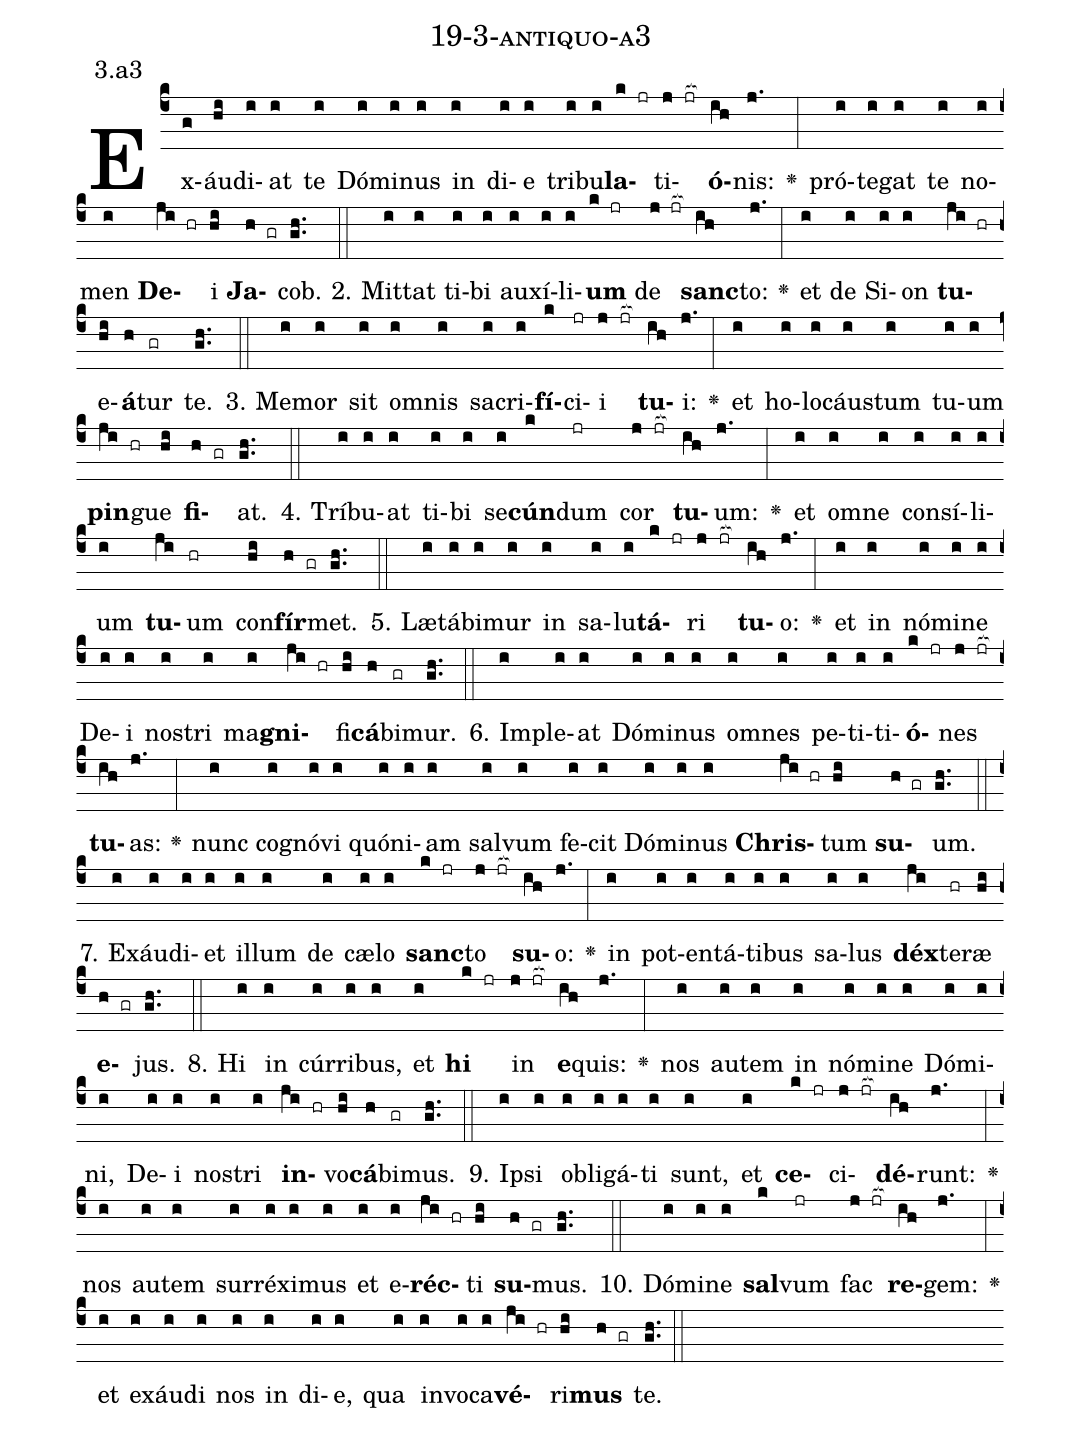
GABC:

name: 19-3-antiquo-a3;
annotation: 3.a3;
%%
(c4)Ex(g)áu(hi)di(i)at(i) te(i) Dó(i)mi(i)nus(i) in(i) di(i)e(i) tri(i)bu(i)<b>la</b>(k jr)ti(j jr[ocb:1{])<b>ó</b>(ih[ocb:0}])nis:(j.) <v>\greheightstar</v>(:) pró(i)te(i)gat(i) te(i) no(i)men(i) <b>De</b>(ji hr)i(hi) <b>Ja</b>(h gr)cob.(gh..) (::)
2. Mit(i)tat(i) ti(i)bi(i) au(i)xí(i)li(i)<b>um</b>(k jr) de(j jr[ocb:1{]) <b>sanc</b>(ih[ocb:0}])to:(j.) <v>\greheightstar</v>(:) et(i) de(i) Si(i)on(i) <b>tu</b>(ji hr)e(hi)<b>á</b>(h)tur(gr) te.(gh..) (::)
3. Me(i)mor(i) sit(i) om(i)nis(i) sa(i)cri(i)<b>fí</b>(k)ci(jr)i(j jr[ocb:1{]) <b>tu</b>(ih[ocb:0}])i:(j.) <v>\greheightstar</v>(:) et(i) ho(i)lo(i)cáus(i)tum(i) tu(i)um(i) <b>pin</b>(ji hr)gue(hi) <b>fi</b>(h gr)at.(gh..) (::)
4. Trí(i)bu(i)at(i) ti(i)bi(i) se(i)<b>cún</b>(k)dum(jr) cor(j jr[ocb:1{]) <b>tu</b>(ih[ocb:0}])um:(j.) <v>\greheightstar</v>(:) et(i) om(i)ne(i) con(i)sí(i)li(i)um(i) <b>tu</b>(ji)um(hr) con(hi)<b>fír</b>(h gr)met.(gh..) (::)
5. Læ(i)tá(i)bi(i)mur(i) in(i) sa(i)lu(i)<b>tá</b>(k jr)ri(j jr[ocb:1{]) <b>tu</b>(ih[ocb:0}])o:(j.) <v>\greheightstar</v>(:) et(i) in(i) nó(i)mi(i)ne(i) De(i)i(i) nos(i)tri(i) ma(i)<b>gni</b>(ji hr)fi(hi)<b>cá</b>(h)bi(gr)mur.(gh..) (::)
6. Im(i)ple(i)at(i) Dó(i)mi(i)nus(i) om(i)nes(i) pe(i)ti(i)ti(i)<b>ó</b>(k jr)nes(j jr[ocb:1{]) <b>tu</b>(ih[ocb:0}])as:(j.) <v>\greheightstar</v>(:) nunc(i) co(i)gnó(i)vi(i) quón(i)i(i)am(i) sal(i)vum(i) fe(i)cit(i) Dó(i)mi(i)nus(i) <b>Chris</b>(ji hr)tum(hi) <b>su</b>(h gr)um.(gh..) (::)
7. Ex(i)áu(i)di(i)et(i) il(i)lum(i) de(i) cæ(i)lo(i) <b>sanc</b>(k jr)to(j jr[ocb:1{]) <b>su</b>(ih[ocb:0}])o:(j.) <v>\greheightstar</v>(:) in(i) pot(i)en(i)tá(i)ti(i)bus(i) sa(i)lus(i) <b>déx</b>(ji)te(hr)ræ(hi) <b>e</b>(h gr)jus.(gh..) (::)
8. Hi(i) in(i) cúr(i)ri(i)bus,(i) et(i) <b>hi</b>(k jr) in(j jr[ocb:1{]) <b>e</b>(ih[ocb:0}])quis:(j.) <v>\greheightstar</v>(:) nos(i) au(i)tem(i) in(i) nó(i)mi(i)ne(i) Dó(i)mi(i)ni,(i) De(i)i(i) nos(i)tri(i) <b>in</b>(ji hr)vo(hi)<b>cá</b>(h)bi(gr)mus.(gh..) (::)
9. Ip(i)si(i) ob(i)li(i)gá(i)ti(i) sunt,(i) et(i) <b>ce</b>(k jr)ci(j jr[ocb:1{])<b>dé</b>(ih[ocb:0}])runt:(j.) <v>\greheightstar</v>(:) nos(i) au(i)tem(i) sur(i)ré(i)xi(i)mus(i) et(i) e(i)<b>réc</b>(ji hr)ti(hi) <b>su</b>(h gr)mus.(gh..) (::)
10. Dó(i)mi(i)ne(i) <b>sal</b>(k)vum(jr) fac(j jr[ocb:1{]) <b>re</b>(ih[ocb:0}])gem:(j.) <v>\greheightstar</v>(:) et(i) ex(i)áu(i)di(i) nos(i) in(i) di(i)e,(i) qua(i) in(i)vo(i)ca(i)<b>vé</b>(ji hr)ri(hi)<b>mus</b>(h gr) te.(gh..) (::)
